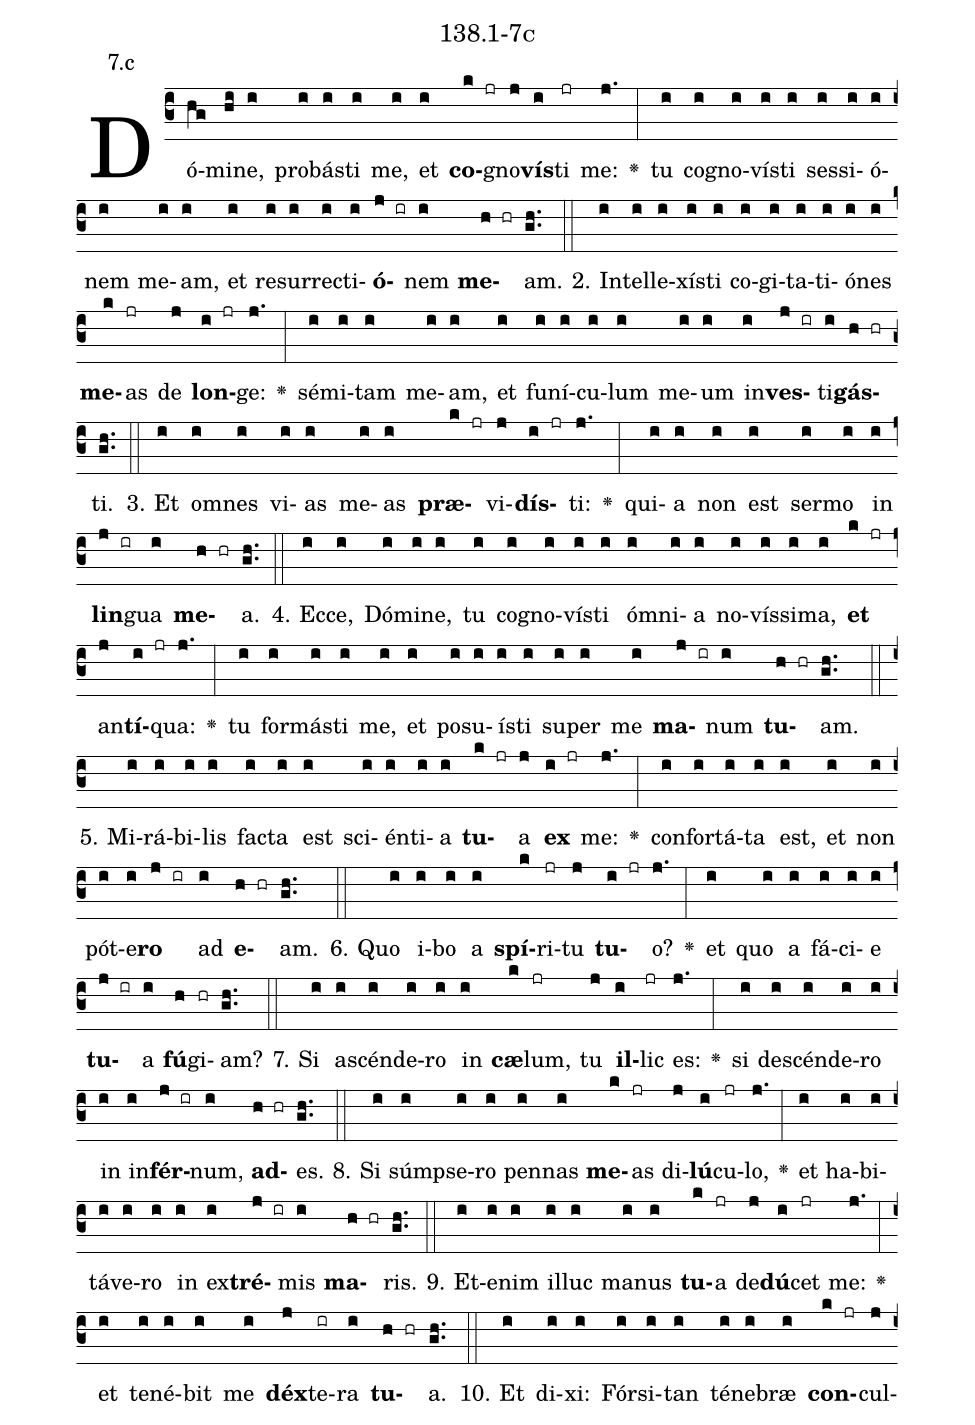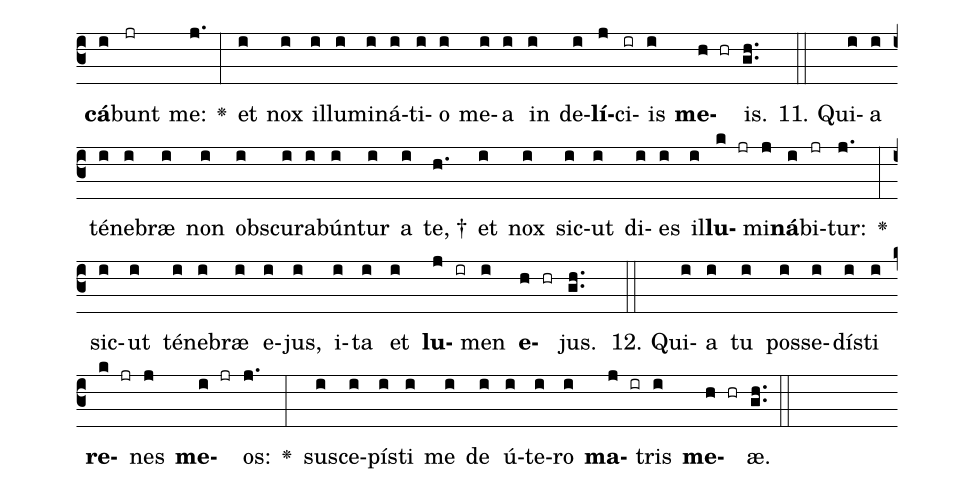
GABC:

name: 138.1-7c;
annotation: 7.c;
%%
(c3)Dó(hg)mi(hi)ne,(i) pro(i)bás(i)ti(i) me,(i) et(i) <b>co</b>(k jr)gno(j)<b>vís</b>(i)ti(jr) me:(j.) <v>\greheightstar</v>(:) tu(i) co(i)gno(i)vís(i)ti(i) ses(i)si(i)ó(i)nem(i) me(i)am,(i) et(i) re(i)sur(i)rec(i)ti(i)<b>ó</b>(j ir)nem(i) <b>me</b>(h hr)am.(gh..) (::)
2. In(i)tel(i)le(i)xís(i)ti(i) co(i)gi(i)ta(i)ti(i)ó(i)nes(i) <b>me</b>(k)as(jr) de(j) <b>lon</b>(i jr)ge:(j.) <v>\greheightstar</v>(:) sé(i)mi(i)tam(i) me(i)am,(i) et(i) fu(i)ní(i)cu(i)lum(i) me(i)um(i) in(i)<b>ves</b>(j ir)ti(i)<b>gás</b>(h hr)ti.(gh..) (::)
3. Et(i) om(i)nes(i) vi(i)as(i) me(i)as(i) <b>præ</b>(k jr)vi(j)<b>dís</b>(i jr)ti:(j.) <v>\greheightstar</v>(:) qui(i)a(i) non(i) est(i) ser(i)mo(i) in(i) <b>lin</b>(j ir)gua(i) <b>me</b>(h hr)a.(gh..) (::)
4. Ec(i)ce,(i) Dó(i)mi(i)ne,(i) tu(i) co(i)gno(i)vís(i)ti(i) óm(i)ni(i)a(i) no(i)vís(i)si(i)ma,(i) <b>et</b>(k jr) an(j)<b>tí</b>(i jr)qua:(j.) <v>\greheightstar</v>(:) tu(i) for(i)más(i)ti(i) me,(i) et(i) po(i)su(i)ís(i)ti(i) su(i)per(i) me(i) <b>ma</b>(j ir)num(i) <b>tu</b>(h hr)am.(gh..) (::)
5. Mi(i)rá(i)bi(i)lis(i) fac(i)ta(i) est(i) sci(i)én(i)ti(i)a(i) <b>tu</b>(k jr)a(j) <b>ex</b>(i jr) me:(j.) <v>\greheightstar</v>(:) con(i)for(i)tá(i)ta(i) est,(i) et(i) non(i) pót(i)e(i)<b>ro</b>(j ir) ad(i) <b>e</b>(h hr)am.(gh..) (::)
6. Quo(i) i(i)bo(i) a(i) <b>spí</b>(k)ri(jr)tu(j) <b>tu</b>(i jr)o?(j.) <v>\greheightstar</v>(:) et(i) quo(i) a(i) fá(i)ci(i)e(i) <b>tu</b>(j ir)a(i) <b>fú</b>(h)gi(hr)am?(gh..) (::)
7. Si(i) a(i)scén(i)de(i)ro(i) in(i) <b>cæ</b>(k)lum,(jr) tu(j) <b>il</b>(i)lic(jr) es:(j.) <v>\greheightstar</v>(:) si(i) de(i)scén(i)de(i)ro(i) in(i) in(i)<b>fér</b>(j ir)num,(i) <b>ad</b>(h hr)es.(gh..) (::)
8. Si(i) súmp(i)se(i)ro(i) pen(i)nas(i) <b>me</b>(k)as(jr) di(j)<b>lú</b>(i)cu(jr)lo,(j.) <v>\greheightstar</v>(:) et(i) ha(i)bi(i)tá(i)ve(i)ro(i) in(i) ex(i)<b>tré</b>(j ir)mis(i) <b>ma</b>(h hr)ris.(gh..) (::)
9. Et(i)e(i)nim(i) il(i)luc(i) ma(i)nus(i) <b>tu</b>(k)a(jr) de(j)<b>dú</b>(i)cet(jr) me:(j.) <v>\greheightstar</v>(:) et(i) te(i)né(i)bit(i) me(i) <b>déx</b>(j)te(ir)ra(i) <b>tu</b>(h hr)a.(gh..) (::)
10. Et(i) di(i)xi:(i) Fór(i)si(i)tan(i) té(i)ne(i)bræ(i) <b>con</b>(k jr)cul(j)<b>cá</b>(i)bunt(jr) me:(j.) <v>\greheightstar</v>(:) et(i) nox(i) il(i)lu(i)mi(i)ná(i)ti(i)o(i) me(i)a(i) in(i) de(i)<b>lí</b>(j)ci(ir)is(i) <b>me</b>(h hr)is.(gh..) (::)
11. Qui(i)a(i) té(i)ne(i)bræ(i) non(i) obs(i)cu(i)ra(i)bún(i)tur(i) a(i) te, †(h.) et(i) nox(i) sic(i)ut(i) di(i)es(i) il(i)<b>lu</b>(k jr)mi(j)<b>ná</b>(i)bi(jr)tur:(j.) <v>\greheightstar</v>(:) sic(i)ut(i) té(i)ne(i)bræ(i) e(i)jus,(i) i(i)ta(i) et(i) <b>lu</b>(j ir)men(i) <b>e</b>(h hr)jus.(gh..) (::)
12. Qui(i)a(i) tu(i) pos(i)se(i)dís(i)ti(i) <b>re</b>(k jr)nes(j) <b>me</b>(i jr)os:(j.) <v>\greheightstar</v>(:) su(i)sce(i)pís(i)ti(i) me(i) de(i) ú(i)te(i)ro(i) <b>ma</b>(j ir)tris(i) <b>me</b>(h hr)æ.(gh..) (::)
